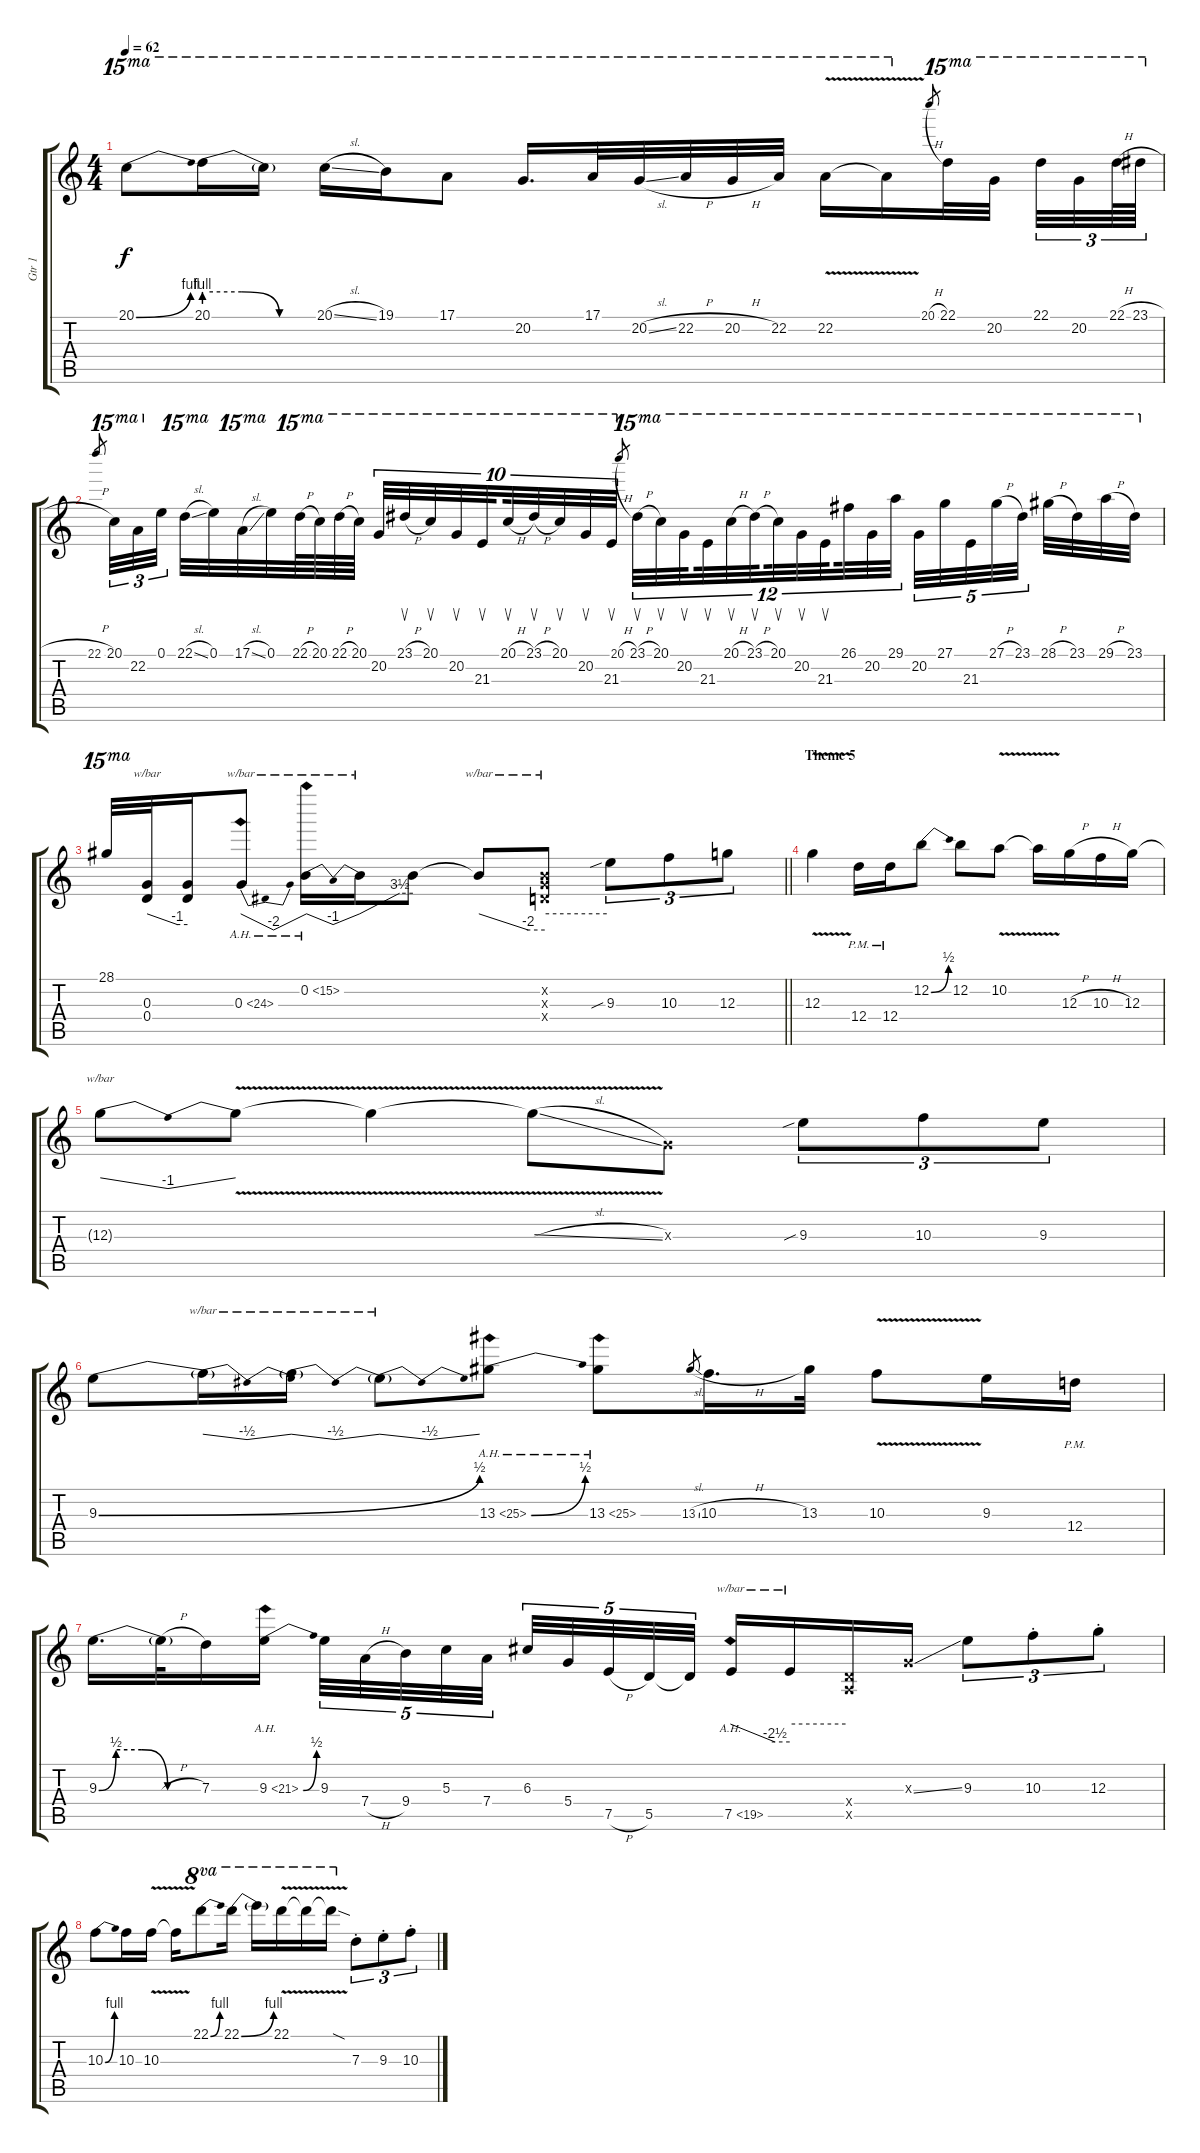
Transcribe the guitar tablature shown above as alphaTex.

\track ("Gtr 1" "Gtr 1") {instrument overdrivenguitar}
\staff {score tabs}
\tuning (E4 B3 G3 D3 A2 E2) {hide}
\ts (4 4)
\tempo 62
\clef g2
\ks c
20.1{be (bend 0 0 60 4)}.8{ot 15ma dy f} 20.1{be (custom 0 4 20 4 40 0 60 0)}.16{ot 15ma} 20.1{t}.16{ot 15ma} 20.1{sl}.16{ot 15ma} 19.1.16{ot 15ma} 17.1.8{ot 15ma} 20.2.16{d ot 15ma} 17.1.32{ot 15ma} 20.2{sl}.32{ot 15ma} 22.2{h}.32{ot 15ma} 20.2{h}.32{ot 15ma} 22.2.32{ot 15ma} 22.2{v}.16{ot 15ma} 22.2{v t}.16{ot 15ma} 20.1{h}.8{gr} 22.1.32{ot 15ma} 20.2.32{ot 15ma beam splitsecondary} 22.1.32{tu (3 2) ot 15ma} 20.2.32{tu (3 2) ot 15ma} 22.1{h}.64{tu (3 2) ot 15ma} 23.1{h}.64{tu (3 2) ot 15ma} |
22.1{h}.8{gr} 20.1.32{tu (3 2) ot 15ma} 22.2.32{tu (3 2) ot 15ma} 0.1.32{tu (3 2) beam splitsecondary} 22.1{sl}.32{ot 15ma} 0.1.32 17.1{sl}.32{ot 15ma} 0.1.32 22.1{h}.64{ot 15ma} 20.1.64{ot 15ma} 22.1{h}.64{ot 15ma} 20.1.64{ot 15ma} 20.2.32{tu (10 8) ot 15ma} 23.1{h}.32{su tu (10 8) ot 15ma} 20.1.32{su tu (10 8) ot 15ma} 20.2.32{su tu (10 8) ot 15ma} 21.3.32{su tu (10 8) ot 15ma beam splitsecondary} 20.1{h}.32{su tu (10 8) ot 15ma} 23.1{h}.32{su tu (10 8) ot 15ma} 20.1.32{su tu (10 8) ot 15ma} 20.2.32{su tu (10 8) ot 15ma} 21.3.32{su tu (10 8) ot 15ma} 20.1{h}.8{gr} 23.1{h}.32{su tu (12 8) ot 15ma} 20.1.32{su tu (12 8) ot 15ma} 20.2.32{su tu (12 8) ot 15ma beam splitsecondary} 21.3.32{su tu (12 8) ot 15ma} 20.1{h}.32{su tu (12 8) ot 15ma} 23.1{h}.32{su tu (12 8) ot 15ma beam splitsecondary} 20.1.32{su tu (12 8) ot 15ma} 20.2.32{su tu (12 8) ot 15ma} 21.3.32{su tu (12 8) ot 15ma beam splitsecondary} 26.1.32{tu (12 8) ot 15ma} 20.2.32{tu (12 8) ot 15ma} 29.1.32{tu (12 8) ot 15ma} 20.2.32{tu (5 4) ot 15ma} 27.1.32{tu (5 4) ot 15ma} 21.3.32{tu (5 4) ot 15ma} 27.1{h}.32{tu (5 4) ot 15ma} 23.1.32{tu (5 4) ot 15ma beam splitsecondary} 28.1{h}.32{ot 15ma} 23.1.32{ot 15ma} 29.1{h}.32{ot 15ma} 23.1.32{ot 15ma} |
\barLineRight lightlight
28.1.32{ot 15ma} (0.3 0.4).32{tbe (custom default 0 0 45 -4 60 -4)} (0.3{t} 0.4{t}).16 0.3{ah 24}.8{tbe (dip default 0 0 30 -8 60 0)} 0.2{ah 15}.16{tbe (dip default 0 0 30 -4 60 0)} 0.2{t}.16{tbe (custom default 0 0 45 14 60 14)} 0.2{t}.8 0.2{t}.8{tbe (custom default 0 0 45 -8 60 -8)} (0.2{x} 0.3{x} 0.4{x}).8{tbe (hold default 0 0 60 0)} 9.3{sib}.8{tu (3 2)} 10.3.8{tu (3 2)} 12.3.8{tu (3 2)} |
\section ("" "Theme 5")
12.3{v}.4 12.4{pm}.16 12.4{pm}.16 12.2{be (bend 0 0 60 2)}.8 12.2.8 10.2{v}.8 10.2{v t}.16 12.3{h}.16 10.3{h}.16 12.3.16 |
12.3{t}.8{tbe (dip default 0 0 30 -4 60 0)} 12.3{v t}.8 12.3{v t}.4 12.3{sl t}.8 0.3{x}.8 9.3{sib}.8{tu (3 2)} 10.3.8{tu (3 2)} 9.3.8{tu (3 2)} |
9.3{be (bend 0 0 60 2)}.8 9.3{t}.16{tbe (dip default 0 0 30 -2 60 0)} 9.3{t}.16{tbe (dip default 0 0 30 -2 60 0)} 9.3{t}.8{tbe (dip default 0 0 30 -2 60 0)} 13.3{be (bend 0 0 60 2) ah 12}.8 13.3{ah 12}.8 13.3{sl}.8{gr} 10.3{h}.16{d} 13.3.32 10.3{v}.8 9.3.16 12.4{pm}.16 |
9.3{be (custom 0 0 10 2 25 2 40 0 60 0)}.16{d} 9.3{h t}.32 7.3.16 9.3{be (bend 0 0 60 2) ah 12}.16 9.3.32{tu (5 4)} 7.4{h}.32{tu (5 4)} 9.4.32{tu (5 4)} 5.3.32{tu (5 4)} 7.4.32{tu (5 4) beam splitsecondary} 6.3.32{tu (5 4)} 5.4.32{tu (5 4)} 7.5{h}.32{tu (5 4)} 5.5.32{tu (5 4)} 5.5{t}.32{tu (5 4)} 7.5{ah 12}.16{tbe (custom default 0 0 45 -10 60 -10)} 7.5{t}.16{tbe (hold default 0 0 60 0)} (0.4{x} 0.5{x}).16 0.3{ss x}.16 9.3.8{tu (3 2)} 10.3{st}.8{tu (3 2)} 12.3{st}.8{tu (3 2)} |
10.3{be (bend 0 0 60 4)}.8 10.3.16 10.3{v}.16 10.3{v t}.16 22.1{be (bend 0 0 60 4)}.8{ot 8va} 22.1{be (bend 0 0 60 4)}.16{ot 8va} 22.1{t}.16{ot 8va} 22.1{v}.16{ot 8va} 22.1{v t}.16{ot 8va} 22.1{sod t}.16{ot 8va} 7.3{st}.8{tu (3 2)} 9.3{st}.8{tu (3 2)} 10.3{st}.8{tu (3 2)}
